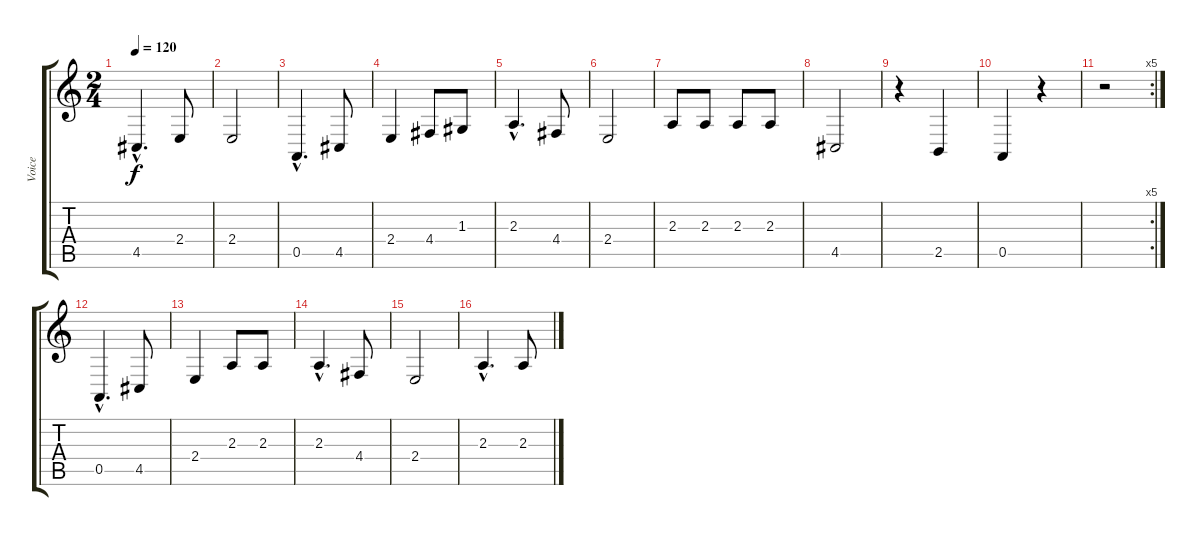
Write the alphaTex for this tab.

\track ("Voice" "Voice") {instrument voiceoohs}
\staff {score tabs}
\tuning (E4 B3 G3 D3 A2 E2) {hide}
\ts (2 4)
\tempo 120
\clef g2
\ks c
4.5{hac}.4{d dy f} 2.4.8 |
2.4.2 |
0.5{hac}.4{d} 4.5.8 |
2.4.4 4.4.8 1.3.8 |
2.3{hac}.4{d} 4.4.8 |
2.4.2 |
2.3.8 2.3.8 2.3.8 2.3.8 |
4.5.2 |
r.4 2.5.4 |
0.5.4 r.4 |
\rc 5
r.2 |
0.5{hac}.4{d} 4.5.8 |
2.4.4 2.3.8 2.3.8 |
2.3{hac}.4{d} 4.4.8 |
2.4.2 |
2.3{hac}.4{d} 2.3.8
